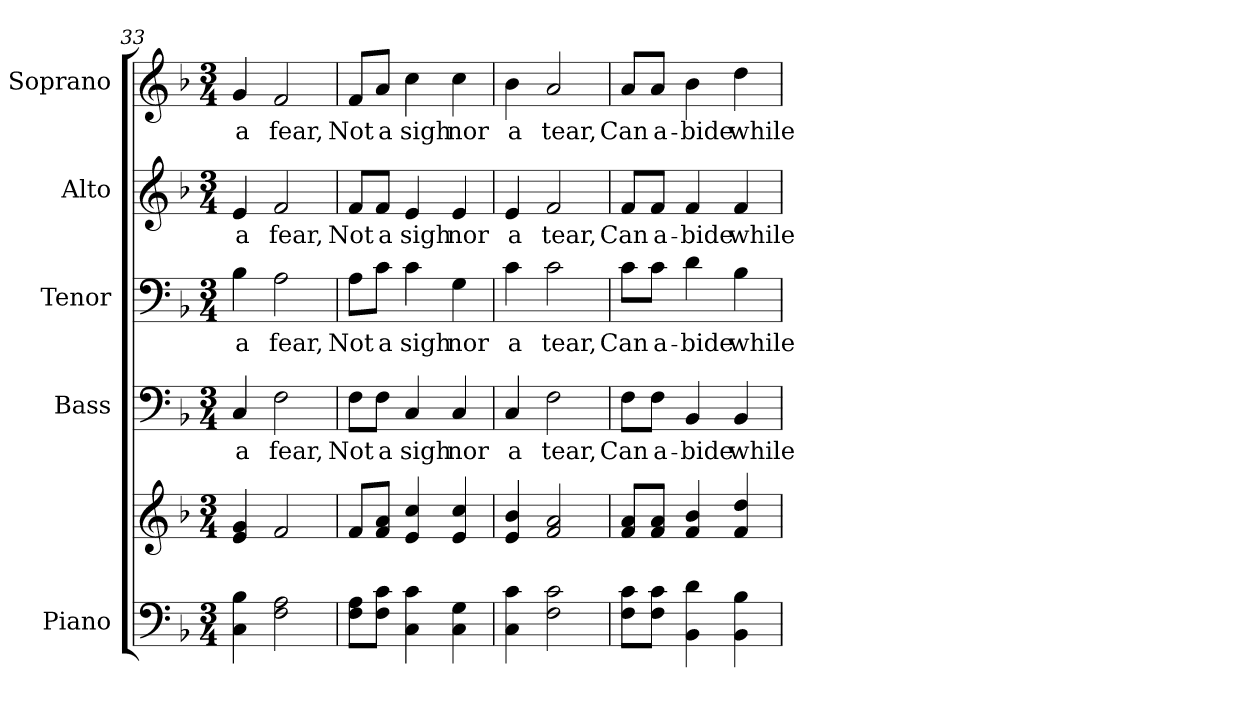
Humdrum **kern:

**kern	**kern	**kern	**text	**kern	**text	**kern	**text	**kern	**text
*part5	*part5	*part4	*part4	*part3	*part3	*part2	*part2	*part1	*part1
*staff6	*staff5	*staff4	*staff4	*staff3	*staff3	*staff2	*staff2	*staff1	*staff1
*I"Piano	*	*I"Bass	*	*I"Tenor	*	*I"Alto	*	*I"Soprano	*
*I'Pno.	*	*I'B.	*	*I'T.	*	*I'A.	*	*I'S.	*
!!LO:LB:g=z
*clefF4	*clefG2	*clefF4	*	*clefF4	*	*clefG2	*	*clefG2	*
*k[b-]	*k[b-]	*k[b-]	*	*k[b-]	*	*k[b-]	*	*k[b-]	*
*F:	*F:	*F:	*	*F:	*	*F:	*	*F:	*
*M3/4	*M3/4	*M3/4	*	*M3/4	*	*M3/4	*	*M3/4	*
=33	=33	=33	=33	=33	=33	=33	=33	=33	=33
!	!	!	!LO:LY:b:color=#000000	!	!	!	!	!	!
!	!	!	!	!	!LO:LY:b:color=#000000	!	!	!	!
!	!	!	!	!	!	!	!LO:LY:b:color=#000000	!	!
!	!	!	!	!	!	!	!	!	!LO:LY:b:color=#000000
4Ci\ 4B-i	4ei/ 4gi	4Ci/	a	4B-i\	a	4ei/	a	4gi/	a
!	!	!	!LO:LY:b:color=#000000	!	!	!	!	!	!
!	!	!	!	!	!LO:LY:b:color=#000000	!	!	!	!
!	!	!	!	!	!	!	!LO:LY:b:color=#000000	!	!
!	!	!	!	!	!	!	!	!	!LO:LY:b:color=#000000
2Fi\ 2Ai	2fi/	2Fi\	fear,	2Ai\	fear,	2fi/	fear,	2fi/	fear,
=34	=34	=34	=34	=34	=34	=34	=34	=34	=34
!	!	!	!LO:LY:b:color=#000000	!	!	!	!	!	!
!	!	!	!	!	!LO:LY:b:color=#000000	!	!	!	!
!	!	!	!	!	!	!	!LO:LY:b:color=#000000	!	!
!	!	!	!	!	!	!	!	!	!LO:LY:b:color=#000000
8Fi\ 8AiL	8fi/L	8Fi\L	Not	8Ai\L	Not	8fi/L	Not	8fi/L	Not
!	!	!	!LO:LY:b:color=#000000	!	!	!	!	!	!
!	!	!	!	!	!LO:LY:b:color=#000000	!	!	!	!
!	!	!	!	!	!	!	!LO:LY:b:color=#000000	!	!
!	!	!	!	!	!	!	!	!	!LO:LY:b:color=#000000
8Fi\ 8ciJ	8fi/ 8aiJ	8Fi\J	a	8ci\J	a	8fi/J	a	8ai/J	a
!	!	!	!LO:LY:b:color=#000000	!	!	!	!	!	!
!	!	!	!	!	!LO:LY:b:color=#000000	!	!	!	!
!	!	!	!	!	!	!	!LO:LY:b:color=#000000	!	!
!	!	!	!	!	!	!	!	!	!LO:LY:b:color=#000000
4Ci\ 4ci	4ei/ 4cci	4Ci/	sigh	4ci\	sigh	4ei/	sigh	4cci\	sigh
!	!	!	!LO:LY:b:color=#000000	!	!	!	!	!	!
!	!	!	!	!	!LO:LY:b:color=#000000	!	!	!	!
!	!	!	!	!	!	!	!LO:LY:b:color=#000000	!	!
!	!	!	!	!	!	!	!	!	!LO:LY:b:color=#000000
4Ci\ 4Gi	4ei/ 4cci	4Ci/	nor	4Gi\	nor	4ei/	nor	4cci\	nor
=35	=35	=35	=35	=35	=35	=35	=35	=35	=35
!	!	!	!LO:LY:b:color=#000000	!	!	!	!	!	!
!	!	!	!	!	!LO:LY:b:color=#000000	!	!	!	!
!	!	!	!	!	!	!	!LO:LY:b:color=#000000	!	!
!	!	!	!	!	!	!	!	!	!LO:LY:b:color=#000000
4Ci\ 4ci	4ei/ 4b-i	4Ci/	a	4ci\	a	4ei/	a	4b-i\	a
!	!	!	!LO:LY:b:color=#000000	!	!	!	!	!	!
!	!	!	!	!	!LO:LY:b:color=#000000	!	!	!	!
!	!	!	!	!	!	!	!LO:LY:b:color=#000000	!	!
!	!	!	!	!	!	!	!	!	!LO:LY:b:color=#000000
2Fi\ 2ci	2fi/ 2ai	2Fi\	tear,	2ci\	tear,	2fi/	tear,	2ai/	tear,
=36	=36	=36	=36	=36	=36	=36	=36	=36	=36
!	!	!	!LO:LY:b:color=#000000	!	!	!	!	!	!
!	!	!	!	!	!LO:LY:b:color=#000000	!	!	!	!
!	!	!	!	!	!	!	!LO:LY:b:color=#000000	!	!
!	!	!	!	!	!	!	!	!	!LO:LY:b:color=#000000
8Fi\ 8ciL	8fi/ 8aiL	8Fi\L	Can	8ci\L	Can	8fi/L	Can	8ai/L	Can
!	!	!	!LO:LY:b:color=#000000	!	!	!	!	!	!
!	!	!	!	!	!LO:LY:b:color=#000000	!	!	!	!
!	!	!	!	!	!	!	!LO:LY:b:color=#000000	!	!
!	!	!	!	!	!	!	!	!	!LO:LY:b:color=#000000
8Fi\ 8ciJ	8fi/ 8aiJ	8Fi\J	a-	8ci\J	a-	8fi/J	a-	8ai/J	a-
!	!	!	!LO:LY:b:color=#000000	!	!	!	!	!	!
!	!	!	!	!	!LO:LY:b:color=#000000	!	!	!	!
!	!	!	!	!	!	!	!LO:LY:b:color=#000000	!	!
!	!	!	!	!	!	!	!	!	!LO:LY:b:color=#000000
4BB-i\ 4di	4fi/ 4b-i	4BB-i/	-bide	4di\	-bide	4fi/	-bide	4b-i\	-bide
!	!	!	!LO:LY:b:color=#000000	!	!	!	!	!	!
!	!	!	!	!	!LO:LY:b:color=#000000	!	!	!	!
!	!	!	!	!	!	!	!LO:LY:b:color=#000000	!	!
!	!	!	!	!	!	!	!	!	!LO:LY:b:color=#000000
4BB-i\ 4B-i	4fi/ 4ddi	4BB-i/	while	4B-i\	while	4fi/	while	4ddi\	while
=	=	=	=	=	=	=	=	=	=
*-	*-	*-	*-	*-	*-	*-	*-	*-	*-
